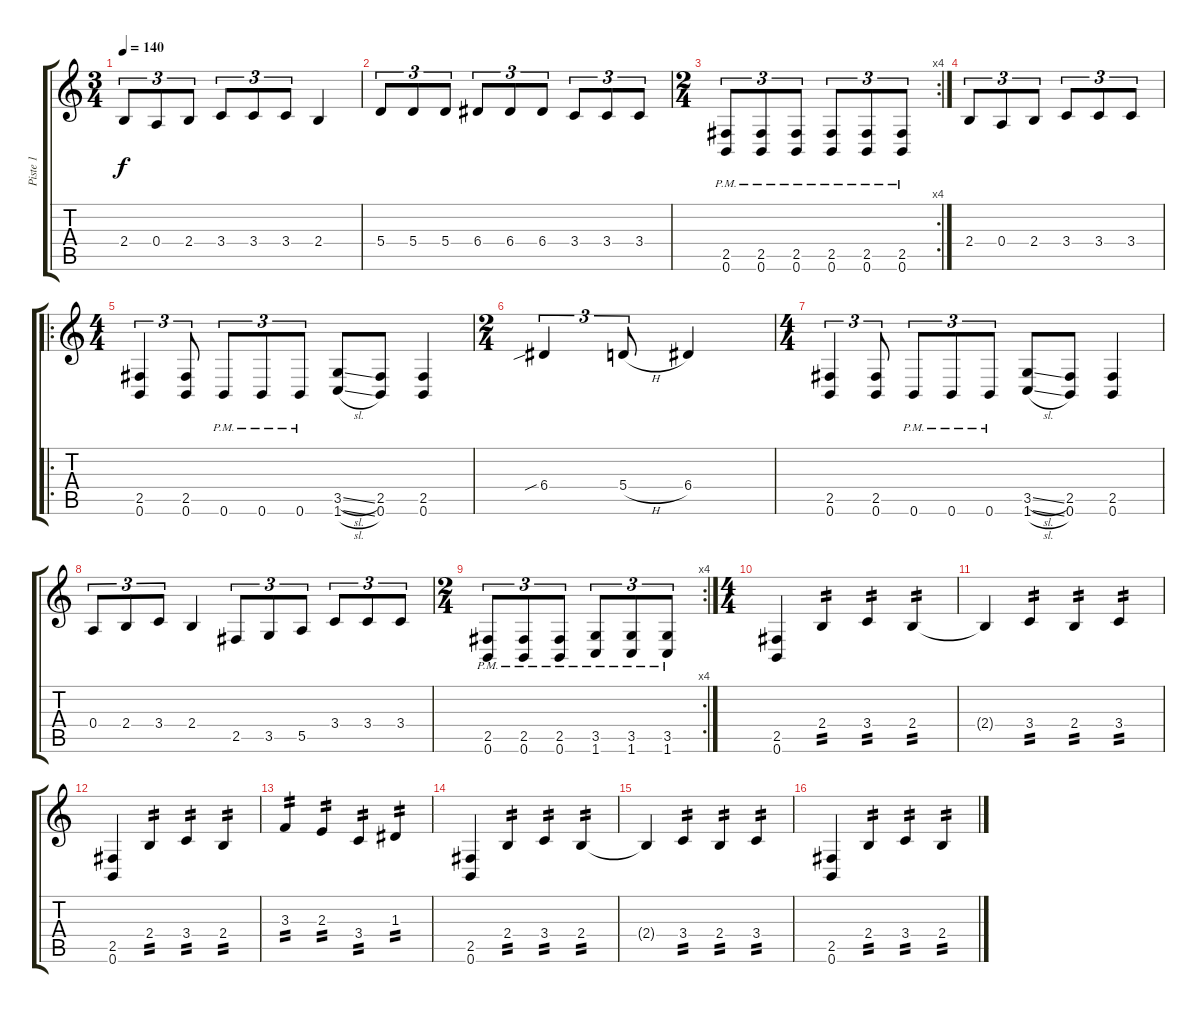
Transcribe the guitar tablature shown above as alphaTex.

\track ("Piste 1" "Piste 1") {instrument distortionguitar}
\staff {score tabs}
\tuning (B3 Gb3 D3 A2 E2 B1) {hide}
\ts (3 4)
\tempo 140
\clef g2
\ks c
2.4.8{tu (3 2) dy f} 0.4.8{tu (3 2)} 2.4.8{tu (3 2)} 3.4.8{tu (3 2)} 3.4.8{tu (3 2)} 3.4.8{tu (3 2)} 2.4.4 |
5.4.8{tu (3 2)} 5.4.8{tu (3 2)} 5.4.8{tu (3 2)} 6.4.8{tu (3 2)} 6.4.8{tu (3 2)} 6.4.8{tu (3 2)} 3.4.8{tu (3 2)} 3.4.8{tu (3 2)} 3.4.8{tu (3 2)} |
\rc 4
\ts (2 4)
(2.5{pm} 0.6{pm}).8{tu (3 2)} (2.5{pm} 0.6{pm}).8{tu (3 2)} (2.5{pm} 0.6{pm}).8{tu (3 2)} (2.5{pm} 0.6{pm}).8{tu (3 2)} (2.5{pm} 0.6{pm}).8{tu (3 2)} (2.5{pm} 0.6{pm}).8{tu (3 2)} |
2.4.8{tu (3 2)} 0.4.8{tu (3 2)} 2.4.8{tu (3 2)} 3.4.8{tu (3 2)} 3.4.8{tu (3 2)} 3.4.8{tu (3 2)} |
\ro
\ts (4 4)
(2.5 0.6).4{tu (3 2)} (2.5 0.6).8{tu (3 2)} 0.6{pm}.8{tu (3 2)} 0.6{pm}.8{tu (3 2)} 0.6{pm}.8{tu (3 2)} (3.5{sl} 1.6{sl}).8 (2.5 0.6).8 (2.5 0.6).4 |
\ts (2 4)
6.4{sib}.4{tu (3 2)} 5.4{h}.8{tu (3 2)} 6.4.4 |
\ts (4 4)
(2.5 0.6).4{tu (3 2)} (2.5 0.6).8{tu (3 2)} 0.6{pm}.8{tu (3 2)} 0.6{pm}.8{tu (3 2)} 0.6{pm}.8{tu (3 2)} (3.5{sl} 1.6{sl}).8 (2.5 0.6).8 (2.5 0.6).4 |
0.4.8{tu (3 2)} 2.4.8{tu (3 2)} 3.4.8{tu (3 2)} 2.4.4 2.5.8{tu (3 2)} 3.5.8{tu (3 2)} 5.5.8{tu (3 2)} 3.4.8{tu (3 2)} 3.4.8{tu (3 2)} 3.4.8{tu (3 2)} |
\rc 4
\ts (2 4)
(2.5{pm} 0.6{pm}).8{tu (3 2)} (2.5{pm} 0.6{pm}).8{tu (3 2)} (2.5{pm} 0.6{pm}).8{tu (3 2)} (3.5{pm} 1.6{pm}).8{tu (3 2)} (3.5{pm} 1.6{pm}).8{tu (3 2)} (3.5{pm} 1.6{pm}).8{tu (3 2)} |
\ts (4 4)
(2.5 0.6).4 2.4.4{tp 2} 3.4.4{tp 2} 2.4.4{tp 2} |
2.4{t}.4 3.4.4{tp 2} 2.4.4{tp 2} 3.4.4{tp 2} |
(2.5 0.6).4 2.4.4{tp 2} 3.4.4{tp 2} 2.4.4{tp 2} |
3.3.4{tp 2} 2.3.4{tp 2} 3.4.4{tp 2} 1.3.4{tp 2} |
(2.5 0.6).4 2.4.4{tp 2} 3.4.4{tp 2} 2.4.4{tp 2} |
2.4{t}.4 3.4.4{tp 2} 2.4.4{tp 2} 3.4.4{tp 2} |
(2.5 0.6).4 2.4.4{tp 2} 3.4.4{tp 2} 2.4.4{tp 2}
